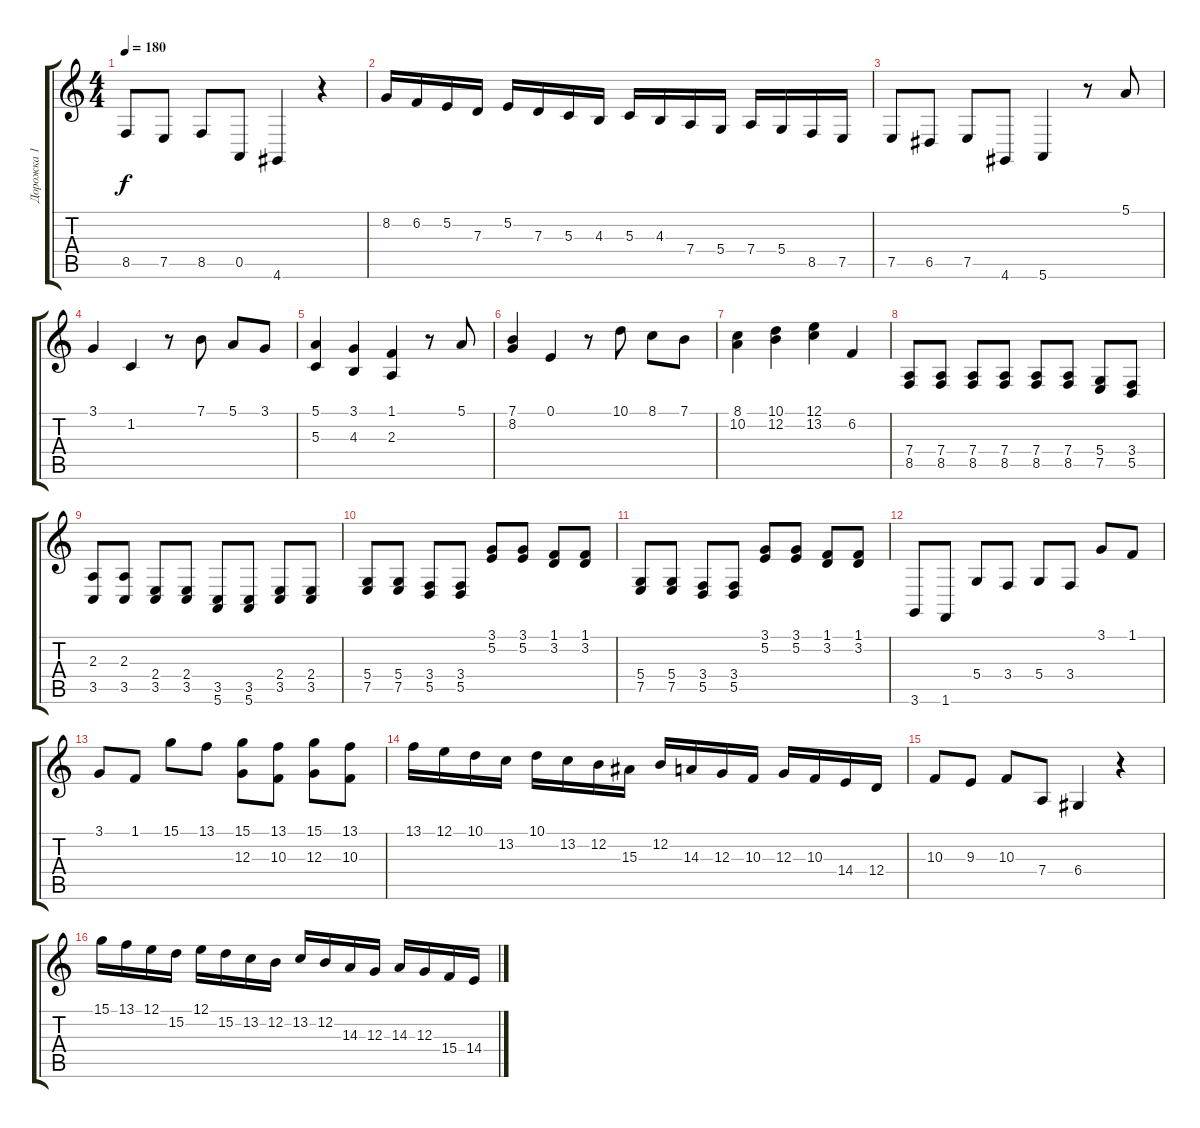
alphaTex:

\track ("Дорожка 1" "Дорожка 1") {instrument acousticgrandpiano}
\staff {score tabs}
\tuning (E4 B3 G3 D3 A2 E2) {hide}
\ts (4 4)
\tempo 180
\clef g2
\ks c
8.5.8{dy f} 7.5.8 8.5.8 0.5.8 4.6.4 r.4 |
8.2.16 6.2.16 5.2.16 7.3.16 5.2.16 7.3.16 5.3.16 4.3.16 5.3.16 4.3.16 7.4.16 5.4.16 7.4.16 5.4.16 8.5.16 7.5.16 |
7.5.8 6.5.8 7.5.8 4.6.8 5.6.4 r.8 5.1.8 |
3.1.4 1.2.4 r.8 7.1.8 5.1.8 3.1.8 |
(5.1 5.3).4 (3.1 4.3).4 (1.1 2.3).4 r.8 5.1.8 |
(7.1 8.2).4 0.1.4 r.8 10.1.8 8.1.8 7.1.8 |
(8.1 10.2).4 (10.1 12.2).4 (12.1 13.2).4 6.2.4 |
(7.4 8.5).8 (7.4 8.5).8 (7.4 8.5).8 (7.4 8.5).8 (7.4 8.5).8 (7.4 8.5).8 (5.4 7.5).8 (3.4 5.5).8 |
(2.3 3.5).8 (2.3 3.5).8 (2.4 3.5).8 (2.4 3.5).8 (3.5 5.6).8 (3.5 5.6).8 (2.4 3.5).8 (2.4 3.5).8 |
(5.4 7.5).8 (5.4 7.5).8 (3.4 5.5).8 (3.4 5.5).8 (3.1 5.2).8 (3.1 5.2).8 (1.1 3.2).8 (1.1 3.2).8 |
(5.4 7.5).8 (5.4 7.5).8 (3.4 5.5).8 (3.4 5.5).8 (3.1 5.2).8 (3.1 5.2).8 (1.1 3.2).8 (1.1 3.2).8 |
3.6.8 1.6.8 5.4.8 3.4.8 5.4.8 3.4.8 3.1.8 1.1.8 |
3.1.8 1.1.8 15.1.8 13.1.8 (15.1 12.3).8 (13.1 10.3).8 (15.1 12.3).8 (13.1 10.3).8 |
13.1.16 12.1.16 10.1.16 13.2.16 10.1.16 13.2.16 12.2.16 15.3.16 12.2.16 14.3.16 12.3.16 10.3.16 12.3.16 10.3.16 14.4.16 12.4.16 |
10.3.8 9.3.8 10.3.8 7.4.8 6.4.4 r.4 |
15.1.16 13.1.16 12.1.16 15.2.16 12.1.16 15.2.16 13.2.16 12.2.16 13.2.16 12.2.16 14.3.16 12.3.16 14.3.16 12.3.16 15.4.16 14.4.16
